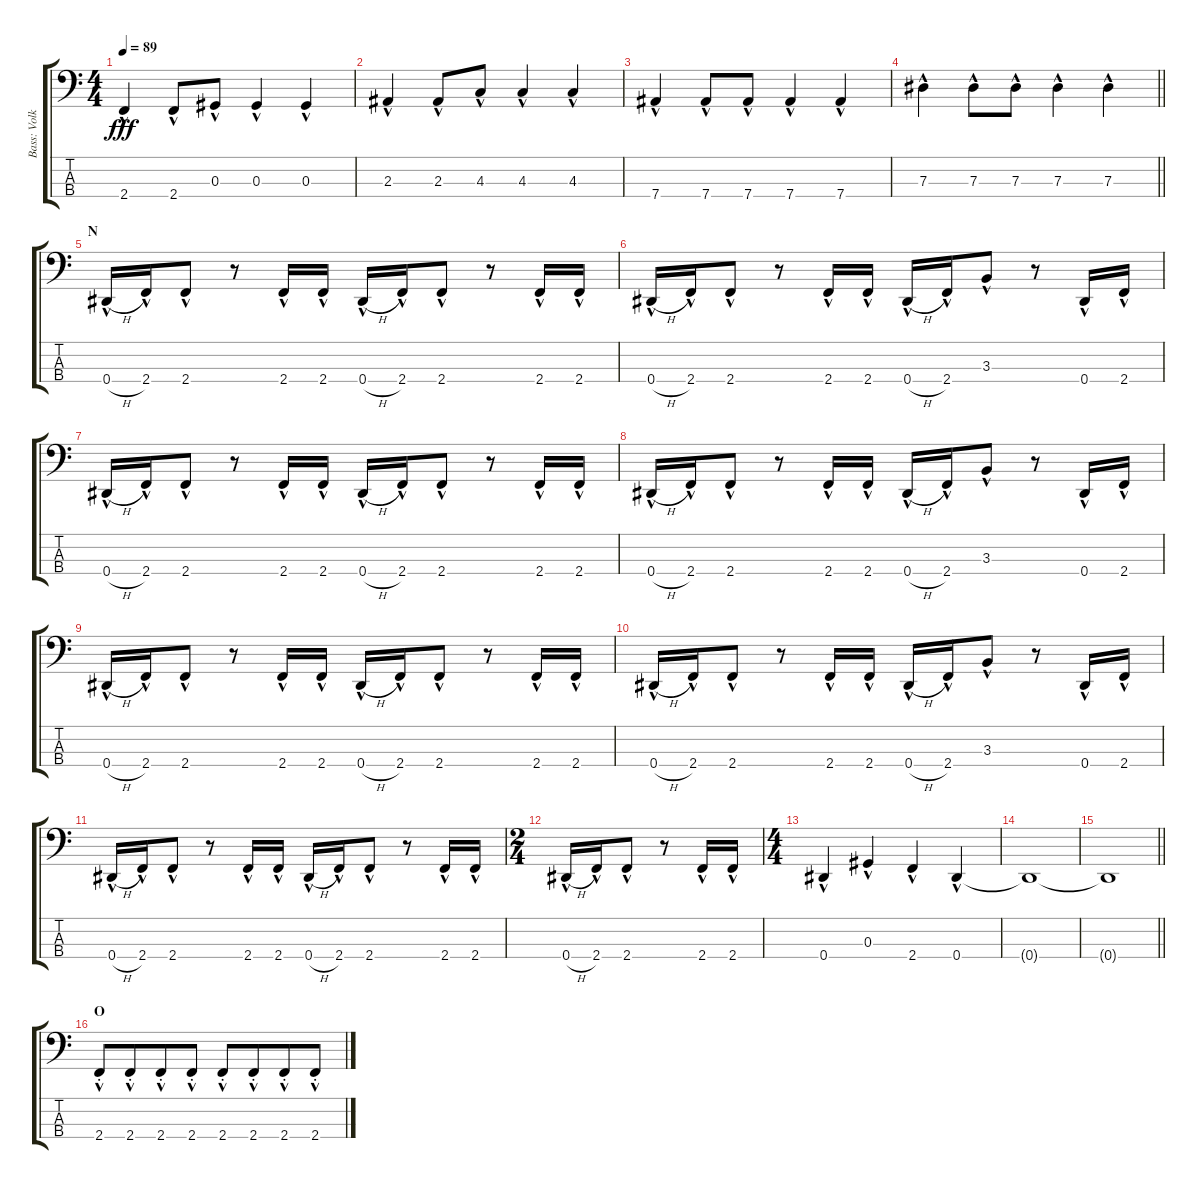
\track ("Bass: Volker" "Bass: Volk") {instrument electricbassfinger}
\staff {score tabs}
\tuning (Gb2 Db2 Ab1 Eb1) {hide}
\ts (4 4)
\tempo 89
\clef f4
\ks c
2.4{hac}.4{dy fff} 2.4{hac}.8 0.3{hac}.8 0.3{hac}.4 0.3{hac}.4 |
2.3{hac}.4 2.3{hac}.8 4.3{hac}.8 4.3{hac}.4 4.3{hac}.4 |
7.4{hac}.4 7.4{hac}.8{beam merge} 7.4{hac}.8 7.4{hac}.4 7.4{hac}.4 |
\barLineRight lightlight
7.3{hac}.4 7.3{hac}.8 7.3{hac}.8 7.3{hac}.4 7.3{hac}.4 |
\section ("" "N")
0.4{h hac}.16 2.4{hac}.16 2.4{hac}.8 r.8 2.4{hac}.16 2.4{hac}.16 0.4{h hac}.16 2.4{hac}.16 2.4{hac}.8 r.8 2.4{hac}.16 2.4{hac}.16 |
0.4{h hac}.16 2.4{hac}.16 2.4{hac}.8 r.8 2.4{hac}.16 2.4{hac}.16 0.4{h hac}.16 2.4{hac}.16 3.3{hac}.8 r.8 0.4{hac}.16 2.4{hac}.16 |
0.4{h hac}.16 2.4{hac}.16 2.4{hac}.8 r.8 2.4{hac}.16 2.4{hac}.16 0.4{h hac}.16 2.4{hac}.16 2.4{hac}.8 r.8 2.4{hac}.16 2.4{hac}.16 |
0.4{h hac}.16 2.4{hac}.16 2.4{hac}.8 r.8 2.4{hac}.16 2.4{hac}.16 0.4{h hac}.16 2.4{hac}.16 3.3{hac}.8 r.8 0.4{hac}.16 2.4{hac}.16 |
0.4{h hac}.16 2.4{hac}.16 2.4{hac}.8 r.8 2.4{hac}.16 2.4{hac}.16 0.4{h hac}.16 2.4{hac}.16 2.4{hac}.8 r.8 2.4{hac}.16 2.4{hac}.16 |
0.4{h hac}.16 2.4{hac}.16 2.4{hac}.8 r.8 2.4{hac}.16 2.4{hac}.16 0.4{h hac}.16 2.4{hac}.16 3.3{hac}.8 r.8 0.4{hac}.16 2.4{hac}.16 |
0.4{h hac}.16 2.4{hac}.16 2.4{hac}.8 r.8 2.4{hac}.16 2.4{hac}.16 0.4{h hac}.16 2.4{hac}.16 2.4{hac}.8 r.8 2.4{hac}.16 2.4{hac}.16 |
\ts (2 4)
0.4{h hac}.16 2.4{hac}.16 2.4{hac}.8 r.8 2.4{hac}.16 2.4{hac}.16 |
\ts (4 4)
0.4{hac}.4 0.3{hac}.4 2.4{hac}.4 0.4{hac}.4 |
0.4{t}.1 |
\barLineRight lightlight
0.4{t}.1 |
\section ("" "O")
2.4{hac st}.8 2.4{hac st}.8{beam merge} 2.4{hac st}.8 2.4{hac st}.8 2.4{hac st}.8 2.4{hac st}.8{beam merge} 2.4{hac st}.8 2.4{hac st}.8
